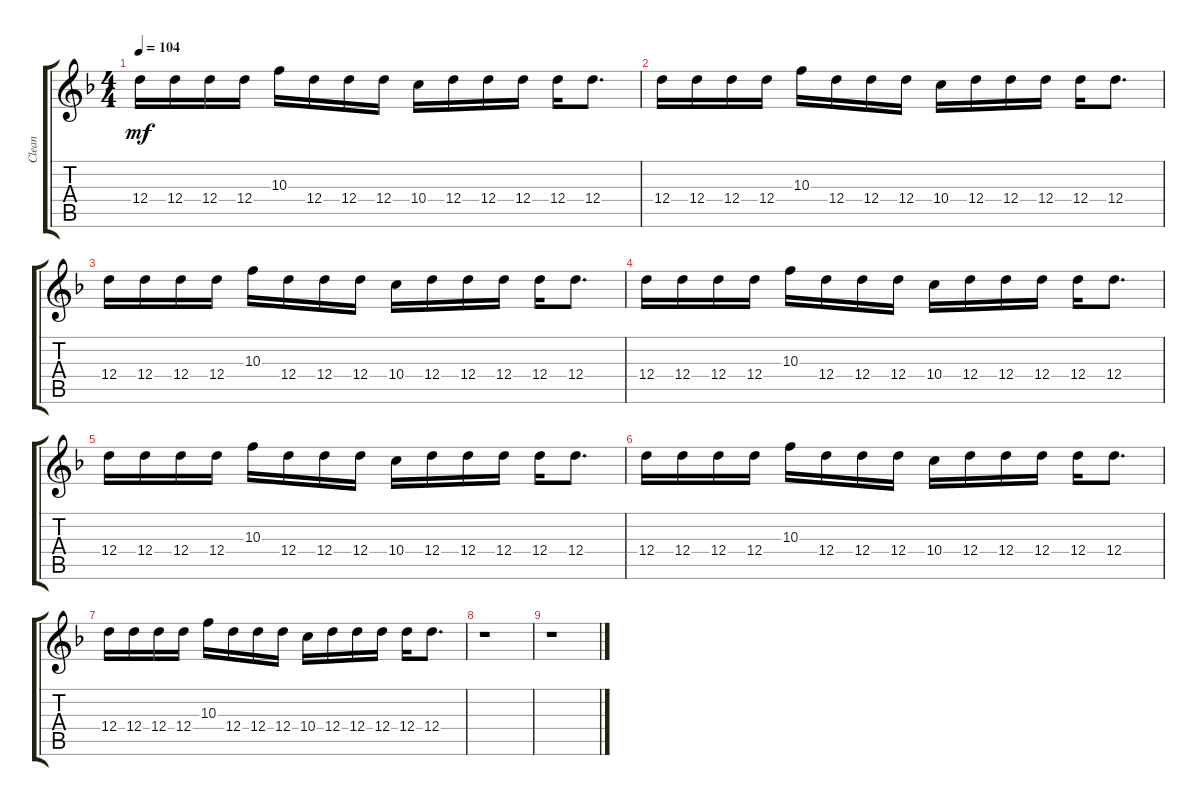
\track ("Clean " "Clean ") {instrument electricguitarclean}
\staff {score tabs}
\tuning (E4 B3 G3 D3 A2 E2) {hide}
\ts (4 4)
\tempo 104
\clef g2
\ks f
12.4.16{dy mf} 12.4.16 12.4.16 12.4.16 10.3.16 12.4.16 12.4.16 12.4.16 10.4.16 12.4.16 12.4.16 12.4.16 12.4.16 12.4.8{d} |
12.4.16 12.4.16 12.4.16 12.4.16 10.3.16 12.4.16 12.4.16 12.4.16 10.4.16 12.4.16 12.4.16 12.4.16 12.4.16 12.4.8{d} |
12.4.16 12.4.16 12.4.16 12.4.16 10.3.16 12.4.16 12.4.16 12.4.16 10.4.16 12.4.16 12.4.16 12.4.16 12.4.16 12.4.8{d} |
12.4.16 12.4.16 12.4.16 12.4.16 10.3.16 12.4.16 12.4.16 12.4.16 10.4.16 12.4.16 12.4.16 12.4.16 12.4.16 12.4.8{d} |
12.4.16 12.4.16 12.4.16 12.4.16 10.3.16 12.4.16 12.4.16 12.4.16 10.4.16 12.4.16 12.4.16 12.4.16 12.4.16 12.4.8{d} |
12.4.16 12.4.16 12.4.16 12.4.16 10.3.16 12.4.16 12.4.16 12.4.16 10.4.16 12.4.16 12.4.16 12.4.16 12.4.16 12.4.8{d} |
12.4.16 12.4.16 12.4.16 12.4.16 10.3.16 12.4.16 12.4.16 12.4.16 10.4.16 12.4.16 12.4.16 12.4.16 12.4.16 12.4.8{d} |
r.1 |
r.1
